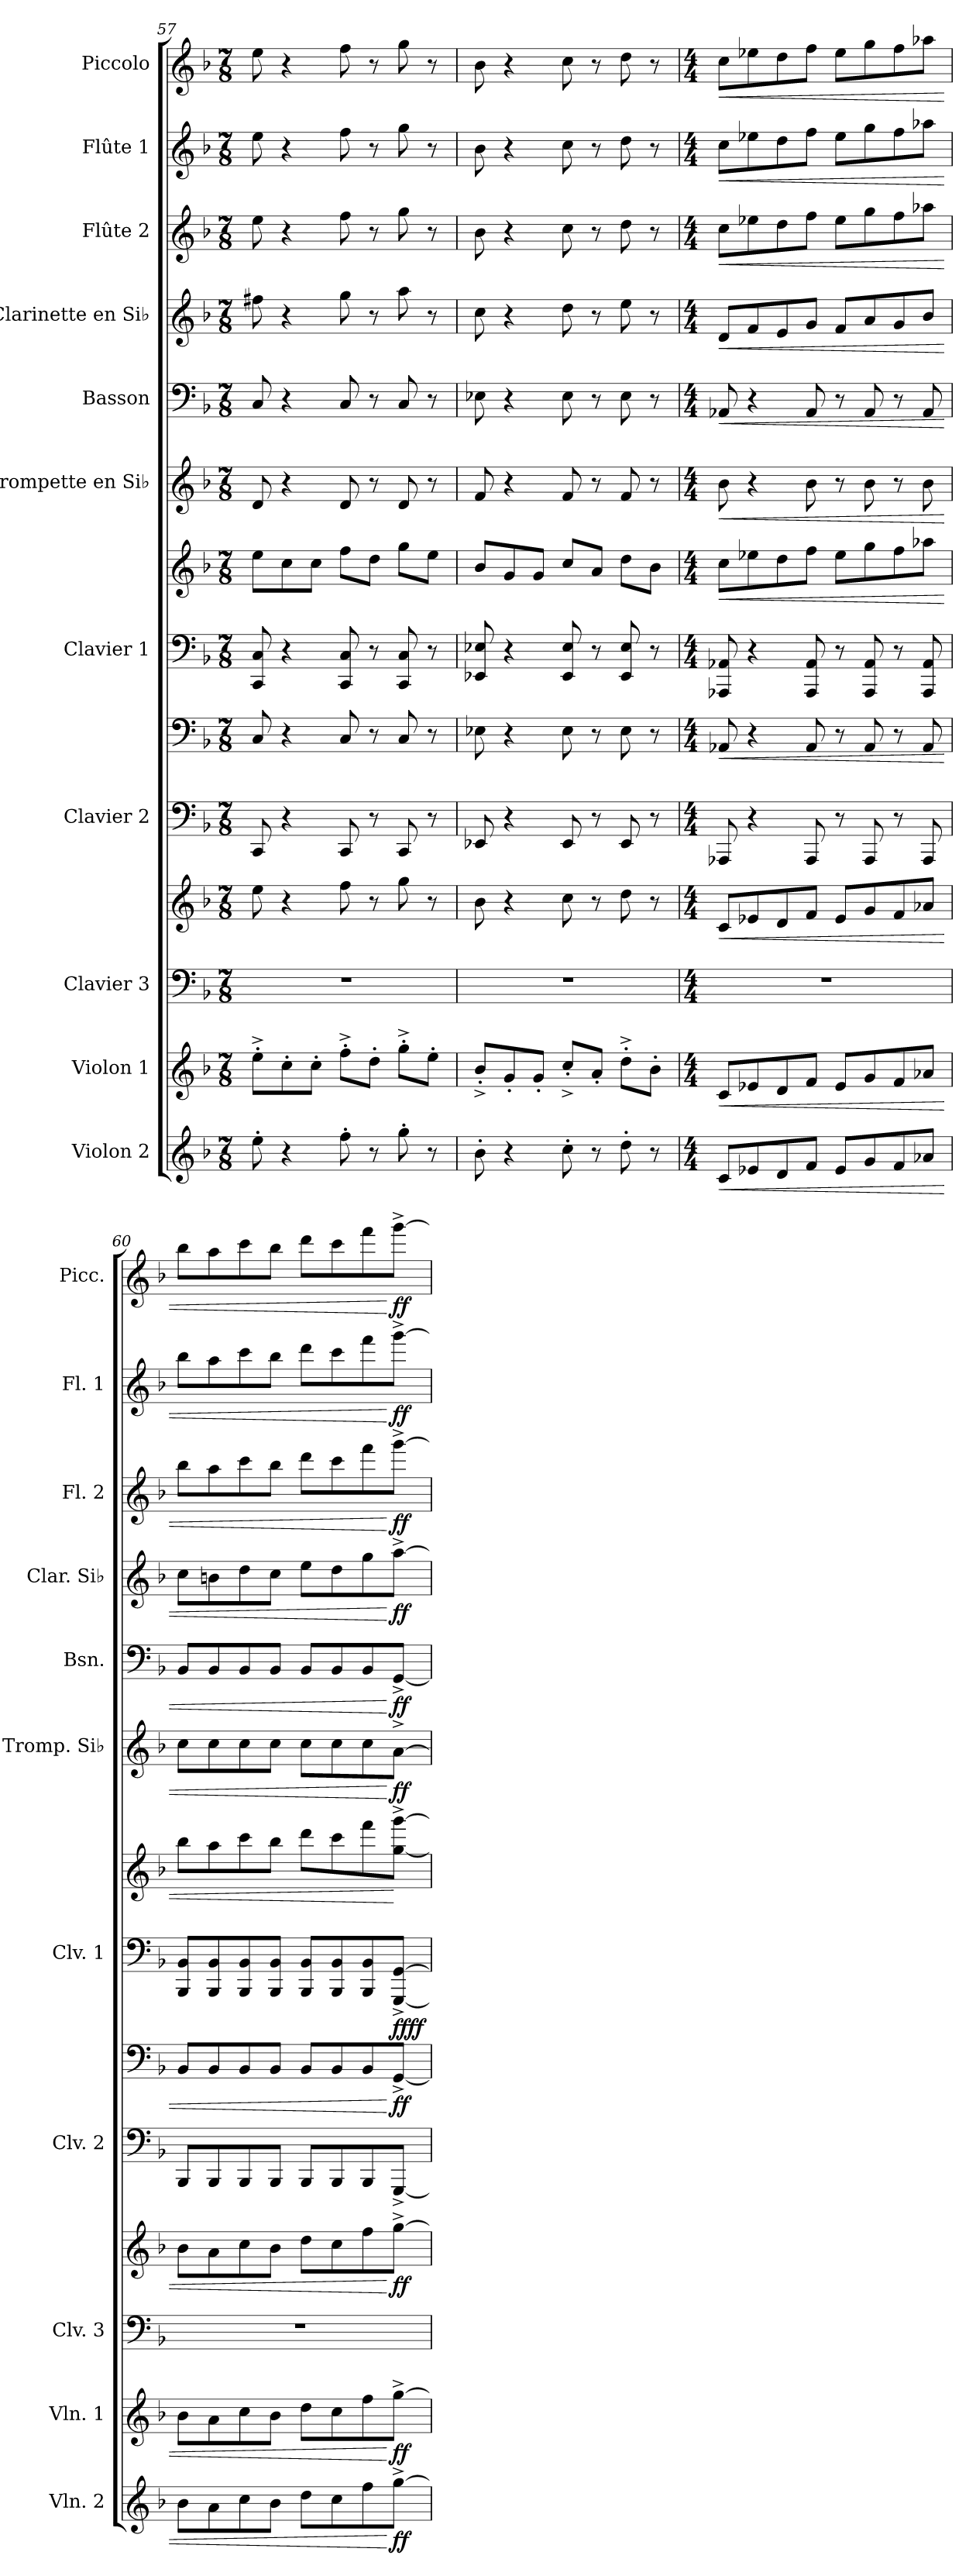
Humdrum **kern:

**kern	**dynam	**kern	**dynam	**kern	**kern	**dynam	**kern	**kern	**dynam	**kern	**kern	**dynam	**kern	**dynam	**kern	**dynam	**kern	**dynam	**kern	**dynam	**kern	**dynam	**kern	**dynam
*part11	*part11	*part10	*part10	*part9	*part9	*part9	*part8	*part8	*part8	*part7	*part7	*part7	*part6	*part6	*part5	*part5	*part4	*part4	*part3	*part3	*part2	*part2	*part1	*part1
*staff14	*staff14	*staff13	*staff13	*staff12	*staff11	*staff11/12	*staff10	*staff9	*staff9/10	*staff8	*staff7	*staff7/8	*staff6	*staff6	*staff5	*staff5	*staff4	*staff4	*staff3	*staff3	*staff2	*staff2	*staff1	*staff1
*I"Violon 2	*	*I"Violon 1	*	*I"Clavier 3	*	*	*I"Clavier 2	*	*	*I"Clavier 1	*	*	*I"Trompette en Si♭	*	*I"Basson	*	*I"Clarinette en Si♭	*	*I"Flûte 2	*	*I"Flûte 1	*	*I"Piccolo	*
*I'Vln. 2	*	*I'Vln. 1	*	*I'Clv. 3	*	*	*I'Clv. 2	*	*	*I'Clv. 1	*	*	*I'Tromp. Si♭	*	*I'Bsn.	*	*I'Clar. Si♭	*	*I'Fl. 2	*	*I'Fl. 1	*	*I'Picc.	*
*clefG2	*	*clefG2	*	*clefF4	*clefG2	*	*clefF4	*clefF4	*	*clefF4	*clefG2	*	*clefG2	*	*clefF4	*	*clefG2	*	*clefG2	*	*clefG2	*	*clefG2	*
*	*	*	*	*	*	*	*	*	*	*	*	*	*ITrd1c2	*	*	*	*ITrd1c2	*	*	*	*	*	*ITrd-7c-12	*
*k[b-]	*	*k[b-]	*	*k[b-]	*k[b-]	*	*k[b-]	*k[b-]	*	*k[b-]	*k[b-]	*	*k[b-e-a-]	*	*k[b-]	*	*k[b-e-a-]	*	*k[b-]	*	*k[b-]	*	*k[b-]	*
*M7/8	*	*M7/8	*	*M7/8	*M7/8	*	*M7/8	*M7/8	*	*M7/8	*M7/8	*	*M7/8	*	*M7/8	*	*M7/8	*	*M7/8	*	*M7/8	*	*M7/8	*
=57	=57	=57	=57	=57	=57	=57	=57	=57	=57	=57	=57	=57	=57	=57	=57	=57	=57	=57	=57	=57	=57	=57	=57	=57
8ee'\	.	8ee'^\L	.	2..r	8ee\	.	8CC/	8C/	.	8CC/ 8C/	8ee\L	.	8c/	.	8C/	.	8een\	.	8ee\	.	8ee\	.	8eee\	.
4r	.	8cc'\	.	.	4r	.	4r	4r	.	4r	8cc\	.	4r	.	4r	.	4r	.	4r	.	4r	.	4r	.
.	.	8cc'\J	.	.	.	.	.	.	.	.	8cc\J	.	.	.	.	.	.	.	.	.	.	.	.	.
8ff'\	.	8ff'^\L	.	.	8ff\	.	8CC/	8C/	.	8CC/ 8C/	8ff\L	.	8c/	.	8C/	.	8ff\	.	8ff\	.	8ff\	.	8fff\	.
8r	.	8dd'\J	.	.	8r	.	8r	8r	.	8r	8dd\J	.	8r	.	8r	.	8r	.	8r	.	8r	.	8r	.
8gg'\	.	8gg'^\L	.	.	8gg\	.	8CC/	8C/	.	8CC/ 8C/	8gg\L	.	8c/	.	8C/	.	8gg\	.	8gg\	.	8gg\	.	8ggg\	.
8r	.	8ee'\J	.	.	8r	.	8r	8r	.	8r	8ee\J	.	8r	.	8r	.	8r	.	8r	.	8r	.	8r	.
=58	=58	=58	=58	=58	=58	=58	=58	=58	=58	=58	=58	=58	=58	=58	=58	=58	=58	=58	=58	=58	=58	=58	=58	=58
8b-'\	.	8b-'^/L	.	2..r	8b-\	.	8EE-X/	8E-X\	.	8EE-X/ 8E-X/	8b-/L	.	8e-/	.	8E-X\	.	8b-\	.	8b-\	.	8b-\	.	8bb-\	.
4r	.	8g'/	.	.	4r	.	4r	4r	.	4r	8g/	.	4r	.	4r	.	4r	.	4r	.	4r	.	4r	.
.	.	8g'/J	.	.	.	.	.	.	.	.	8g/J	.	.	.	.	.	.	.	.	.	.	.	.	.
8cc'\	.	8cc'^/L	.	.	8cc\	.	8EE-/	8E-\	.	8EE-/ 8E-/	8cc/L	.	8e-/	.	8E-\	.	8cc\	.	8cc\	.	8cc\	.	8ccc\	.
8r	.	8a'/J	.	.	8r	.	8r	8r	.	8r	8a/J	.	8r	.	8r	.	8r	.	8r	.	8r	.	8r	.
8dd'\	.	8dd'^\L	.	.	8dd\	.	8EE-/	8E-\	.	8EE-/ 8E-/	8dd\L	.	8e-/	.	8E-\	.	8dd\	.	8dd\	.	8dd\	.	8ddd\	.
8r	.	8b-'\J	.	.	8r	.	8r	8r	.	8r	8b-\J	.	8r	.	8r	.	8r	.	8r	.	8r	.	8r	.
=59	=59	=59	=59	=59	=59	=59	=59	=59	=59	=59	=59	=59	=59	=59	=59	=59	=59	=59	=59	=59	=59	=59	=59	=59
*M4/4	*	*M4/4	*	*M4/4	*M4/4	*	*M4/4	*M4/4	*	*M4/4	*M4/4	*	*M4/4	*	*M4/4	*	*M4/4	*	*M4/4	*	*M4/4	*	*M4/4	*
!	!LO:HP:b	!	!LO:HP:b	!	!	!LO:HP:b	!	!	!LO:HP:b	!	!	!LO:HP:b	!	!LO:HP:b	!	!LO:HP:b	!	!LO:HP:b	!	!LO:HP:b	!	!LO:HP:b	!	!LO:HP:b
8c/L	<	8c/L	<	1r	8c/L	<	8AAA-X/	8AA-X/	<	8AAA-X/ 8AA-X/	8cc\L	<	8a-\	<	8AA-X/	<	8c/L	<	8cc\L	<	8cc\L	<	8ccc\L	<
8e-X/	.	8e-X/	.	.	8e-X/	.	4r	4r	.	4r	8ee-X\	.	4r	.	4r	.	8e-/	.	8ee-X\	.	8ee-X\	.	8eee-X\	.
8d/	.	8d/	.	.	8d/	.	.	.	.	.	8dd\	.	.	.	.	.	8d/	.	8dd\	.	8dd\	.	8ddd\	.
8f/J	.	8f/J	.	.	8f/J	.	8AAA-/	8AA-/	.	8AAA-/ 8AA-/	8ff\J	.	8a-\	.	8AA-/	.	8f/J	.	8ff\J	.	8ff\J	.	8fff\J	.
8e-/L	.	8e-/L	.	.	8e-/L	.	8r	8r	.	8r	8ee-\L	.	8r	.	8r	.	8e-/L	.	8ee-\L	.	8ee-\L	.	8eee-\L	.
8g/	.	8g/	.	.	8g/	.	8AAA-/	8AA-/	.	8AAA-/ 8AA-/	8gg\	.	8a-\	.	8AA-/	.	8g/	.	8gg\	.	8gg\	.	8ggg\	.
8f/	.	8f/	.	.	8f/	.	8r	8r	.	8r	8ff\	.	8r	.	8r	.	8f/	.	8ff\	.	8ff\	.	8fff\	.
8a-X/J	.	8a-X/J	.	.	8a-X/J	.	8AAA-/	8AA-/	.	8AAA-/ 8AA-/	8aa-X\J	.	8a-\	.	8AA-/	.	8a-/J	.	8aa-X\J	.	8aa-X\J	.	8aaa-X\J	.
!!LO:PB:g=z
=60	=60	=60	=60	=60	=60	=60	=60	=60	=60	=60	=60	=60	=60	=60	=60	=60	=60	=60	=60	=60	=60	=60	=60	=60
8b-\L	.	8b-\L	.	1r	8b-\L	.	8BBB-/L	8BB-/L	.	8BBB-/ 8BB-/L	8bb-\L	.	8b-\L	.	8BB-/L	.	8b-\L	.	8bb-\L	.	8bb-\L	.	8bbb-\L	.
8a\	.	8a\	.	.	8a\	.	8BBB-/	8BB-/	.	8BBB-/ 8BB-/	8aa\	.	8b-\	.	8BB-/	.	8an\	.	8aa\	.	8aa\	.	8aaa\	.
8cc\	.	8cc\	.	.	8cc\	.	8BBB-/	8BB-/	.	8BBB-/ 8BB-/	8ccc\	.	8b-\	.	8BB-/	.	8cc\	.	8ccc\	.	8ccc\	.	8cccc\	.
8b-\J	.	8b-\J	.	.	8b-\J	.	8BBB-/J	8BB-/J	.	8BBB-/ 8BB-/J	8bb-\J	.	8b-\J	.	8BB-/J	.	8b-\J	.	8bb-\J	.	8bb-\J	.	8bbb-\J	.
8dd\L	.	8dd\L	.	.	8dd\L	.	8BBB-/L	8BB-/L	.	8BBB-/ 8BB-/L	8ddd\L	.	8b-\L	.	8BB-/L	.	8dd\L	.	8ddd\L	.	8ddd\L	.	8dddd\L	.
8cc\	.	8cc\	.	.	8cc\	.	8BBB-/	8BB-/	.	8BBB-/ 8BB-/	8ccc\	.	8b-\	.	8BB-/	.	8cc\	.	8ccc\	.	8ccc\	.	8cccc\	.
8ff\	.	8ff\	.	.	8ff\	.	8BBB-/	8BB-/	.	8BBB-/ 8BB-/	8fff\	.	8b-\	.	8BB-/	.	8ff\	.	8fff\	.	8fff\	.	8ffff\	.
!	!LO:DY:n=1:b	!	!LO:DY:n=1:b	!	!	!LO:DY:n=1:b	!	!	!LO:DY:n=1:b	!	!	!LO:DY:n=1:b=2	!	!	!	!	!	!	!	!	!	!	!	!
!	!	!	!	!	!	!	!	!	!	!	!	!LO:DY:n=2:b	!	!LO:DY:n=1:b	!	!LO:DY:n=1:b	!	!LO:DY:n=1:b	!	!LO:DY:n=1:b	!	!LO:DY:n=1:b	!	!LO:DY:n=1:b
[8gg^\J	[ ff	[8gg^\J	[ ff	.	[8gg^\J	[ ff	[8GGG^/J	[8GG^/J	[ ff	[8GGG/^ [8GG/^J	[8gg\^ [8ggg\^J	[ ff ff	[8g^\J	[ ff	[8GG^/J	[ ff	[8gg^\J	[ ff	[8ggg^\J	[ ff	[8ggg^\J	[ ff	[8gggg^\J	[ ff
=	=	=	=	=	=	=	=	=	=	=	=	=	=	=	=	=	=	=	=	=	=	=	=	=
*-	*-	*-	*-	*-	*-	*-	*-	*-	*-	*-	*-	*-	*-	*-	*-	*-	*-	*-	*-	*-	*-	*-	*-	*-
